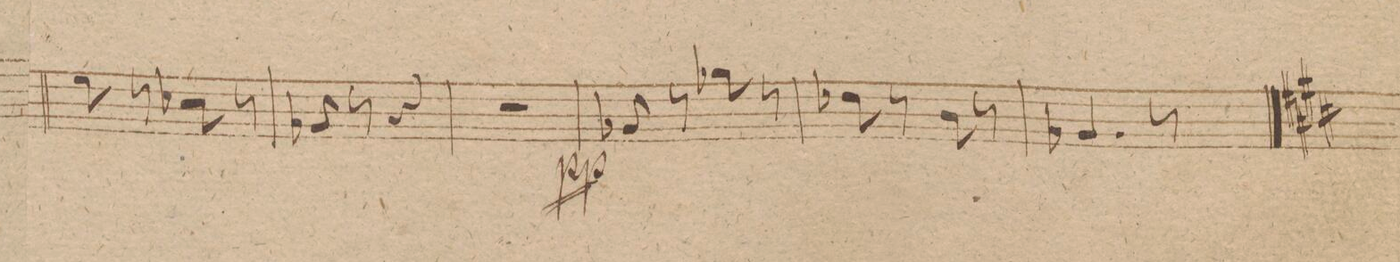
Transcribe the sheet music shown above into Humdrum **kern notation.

**kern	**dynam
*I"Viola.	*
*clefC3	*
*k[f#]	*
*M2/4	*
8f\	.
8r	.
8d-X\	.
8r	.
=135	=135
8A-X/	.
8r	.
4r	.
=136	=136
2r	.
=137	=137
8A-X/	pp
8r	.
8a-X\	.
8r	.
=138	=138
8e-X\	.
8r	.
8c\	.
8r	.
=139	=139
4.A-X/	.
8r	.
=140||	=140||
*-	*-
